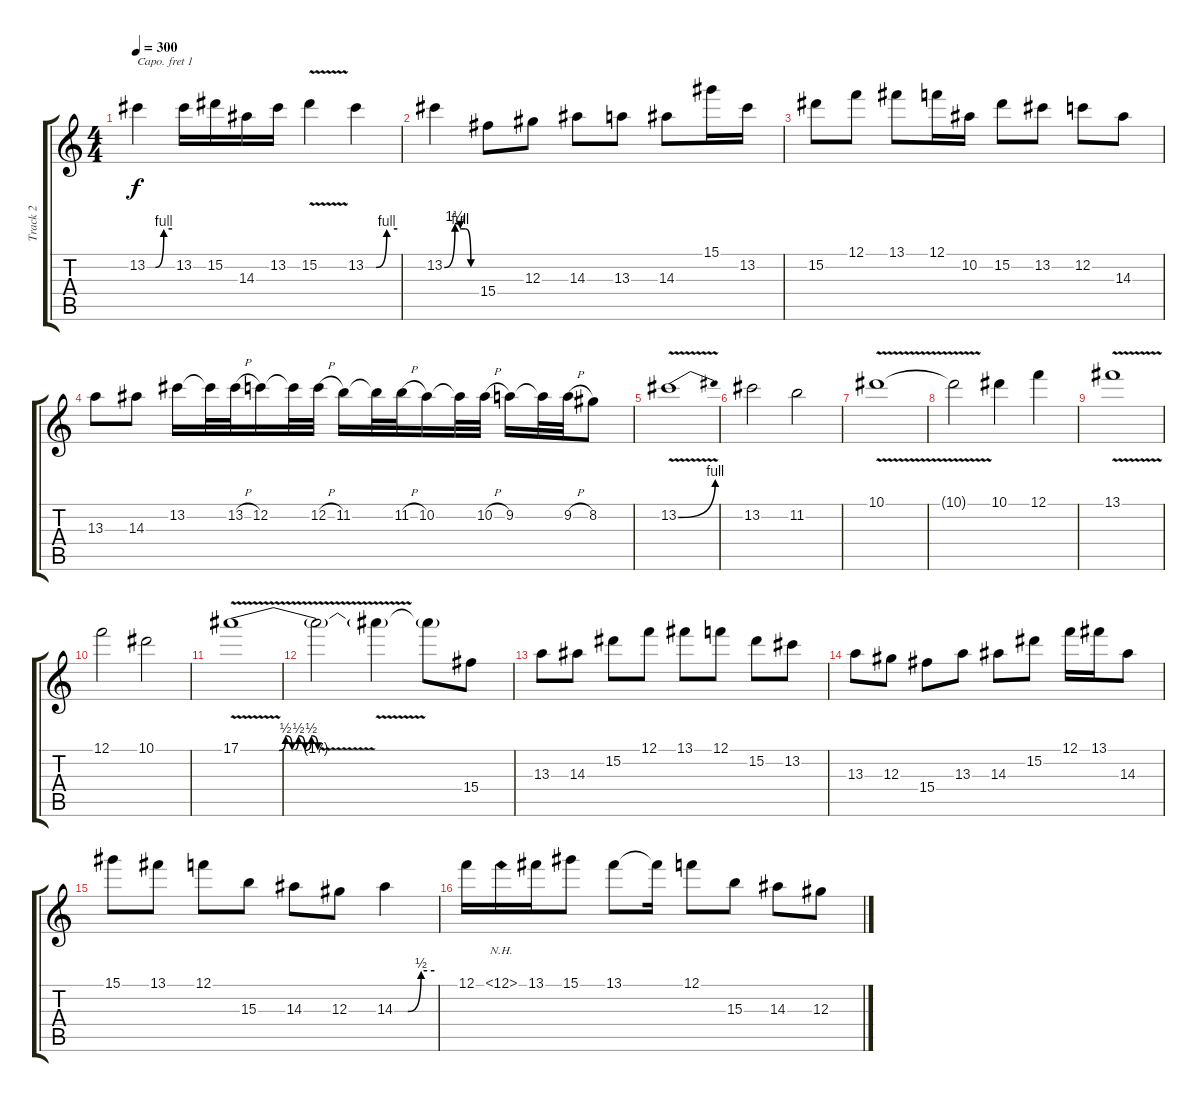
\track ("Track 2" "Track 2") {instrument distortionguitar}
\staff {score tabs}
\capo 1
\tuning (E4 B3 G3 D3 A2 E2) {hide}
\ts (4 4)
\tempo 300
\clef g2
\ks c
13.2{be (custom 0 0 20 0 40 4 60 4)}.4{dy f} 13.2.16 15.2.16 14.3.16 13.2.16 15.2{v}.4 13.2{be (custom 0 0 20 0 40 4 60 4)}.4 |
13.2{be (custom 0 0 20 5 30 4 40 4 50 0 60 0)}.4 15.4.8 12.3.8 14.3.8 13.3.8 14.3.8 15.1.16 13.2.16 |
15.2.8 12.1.8 13.1.8 12.1.16 10.2.16 15.2.8 13.2.8 12.2.8 14.3.8 |
13.3.8 14.3.8 13.2.16 13.2{t}.32 13.2{h}.32 12.2.16 12.2{t}.32 12.2{h}.32 11.2.16 11.2{t}.32 11.2{h}.32 10.2.16 10.2{t}.32 10.2{h}.32 9.2.16 9.2{t}.32 9.2{h}.32 8.2.8 |
13.2{be (bend 0 0 60 4) v}.1 |
13.2.2 11.2.2 |
10.1{v}.1 |
10.1{t}.2 10.1.4 12.1.4 |
13.1{v}.1 |
12.1.2 10.1.2 |
17.1{be (custom 0 0 30 0 35 2 40 0 45 2 50 0 55 2 60 0) v}.1 |
17.1{v t}.2 17.1{t}.4 17.1{t}.8 15.4.8 |
13.3.8 14.3.8 15.2.8 12.1.8 13.1.8 12.1.8 15.2.8 13.2.8 |
13.3.8 12.3.8 15.4.8 13.3.8 14.3.8 15.2.8 12.1.16 13.1.16 14.3.8 |
15.1.8 13.1.8 12.1.8 15.3.8 14.3.8 12.3.8 14.3{be (custom 0 0 20 0 40 2 60 2)}.4 |
12.1.16 12.1{nh}.16 13.1.16 15.1.8 13.1.8 13.1{t}.16 12.1.8 15.3.8 14.3.8 12.3.8
